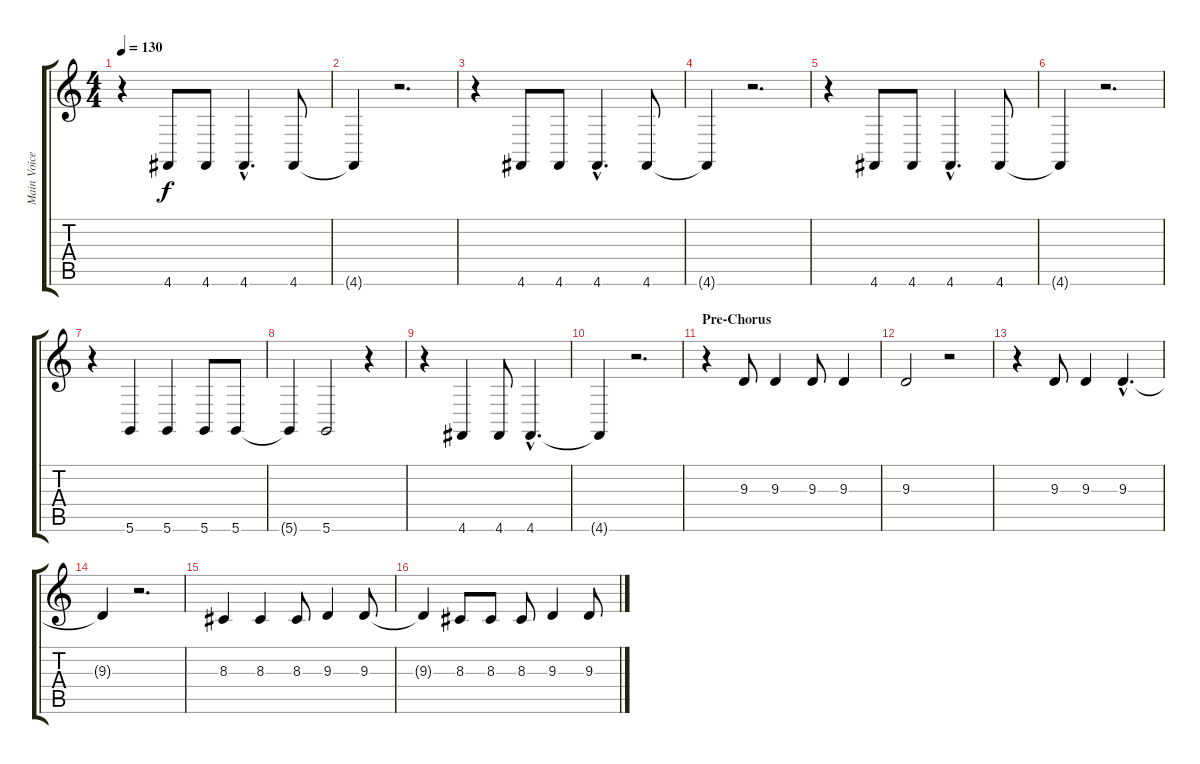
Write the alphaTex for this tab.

\track ("Main Voice" "Main Voice") {instrument lead2sawtooth}
\staff {score tabs}
\tuning (D4 A3 F3 C3 G2 D2) {hide}
\ts (4 4)
\tempo 130
\clef g2
\ks c
r.4{dy f} 4.6.8 4.6.8 4.6{hac}.4{d} 4.6.8 |
4.6{t}.4 r.2{d} |
r.4 4.6.8 4.6.8 4.6{hac}.4{d} 4.6.8 |
4.6{t}.4 r.2{d} |
r.4 4.6.8 4.6.8 4.6{hac}.4{d} 4.6.8 |
4.6{t}.4 r.2{d} |
r.4 5.6.4 5.6.4 5.6.8 5.6.8 |
5.6{t}.4 5.6.2 r.4 |
r.4 4.6.4 4.6.8 4.6{hac}.4{d} |
4.6{t}.4 r.2{d} |
\section ("" "Pre-Chorus")
r.4 9.3.8 9.3.4 9.3.8 9.3.4 |
9.3.2 r.2 |
r.4 9.3.8 9.3.4 9.3{hac}.4{d} |
9.3{t}.4 r.2{d} |
8.3.4 8.3.4 8.3.8 9.3.4 9.3.8 |
9.3{t}.4 8.3.8 8.3.8 8.3.8 9.3.4 9.3.8
